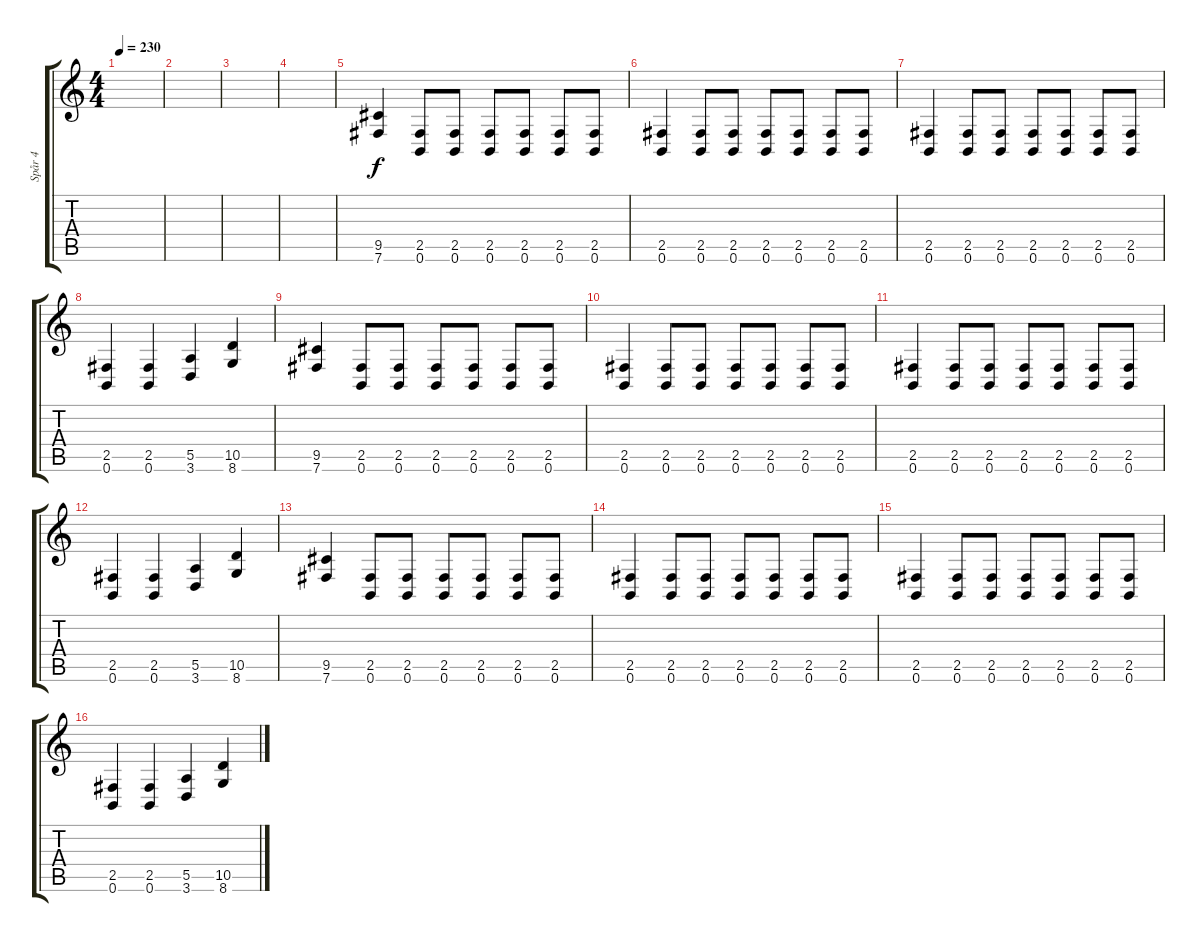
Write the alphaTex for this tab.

\track ("Spår 4" "Spår 4") {instrument distortionguitar}
\staff {score tabs}
\tuning (B3 Gb3 D3 A2 E2 B1) {hide}
\ts (4 4)
\tempo 230
\clef g2
\ks c
|
|
|
|
(9.5 7.6).4 (2.5 0.6).8 (2.5 0.6).8 (2.5 0.6).8 (2.5 0.6).8 (2.5 0.6).8 (2.5 0.6).8 |
(2.5 0.6).4 (2.5 0.6).8 (2.5 0.6).8 (2.5 0.6).8 (2.5 0.6).8 (2.5 0.6).8 (2.5 0.6).8 |
(2.5 0.6).4 (2.5 0.6).8 (2.5 0.6).8 (2.5 0.6).8 (2.5 0.6).8 (2.5 0.6).8 (2.5 0.6).8 |
(2.5 0.6).4 (2.5 0.6).4 (5.5 3.6).4 (10.5 8.6).4 |
(9.5 7.6).4 (2.5 0.6).8 (2.5 0.6).8 (2.5 0.6).8 (2.5 0.6).8 (2.5 0.6).8 (2.5 0.6).8 |
(2.5 0.6).4 (2.5 0.6).8 (2.5 0.6).8 (2.5 0.6).8 (2.5 0.6).8 (2.5 0.6).8 (2.5 0.6).8 |
(2.5 0.6).4 (2.5 0.6).8 (2.5 0.6).8 (2.5 0.6).8 (2.5 0.6).8 (2.5 0.6).8 (2.5 0.6).8 |
(2.5 0.6).4 (2.5 0.6).4 (5.5 3.6).4 (10.5 8.6).4 |
(9.5 7.6).4 (2.5 0.6).8 (2.5 0.6).8 (2.5 0.6).8 (2.5 0.6).8 (2.5 0.6).8 (2.5 0.6).8 |
(2.5 0.6).4 (2.5 0.6).8 (2.5 0.6).8 (2.5 0.6).8 (2.5 0.6).8 (2.5 0.6).8 (2.5 0.6).8 |
(2.5 0.6).4 (2.5 0.6).8 (2.5 0.6).8 (2.5 0.6).8 (2.5 0.6).8 (2.5 0.6).8 (2.5 0.6).8 |
(2.5 0.6).4 (2.5 0.6).4 (5.5 3.6).4 (10.5 8.6).4
